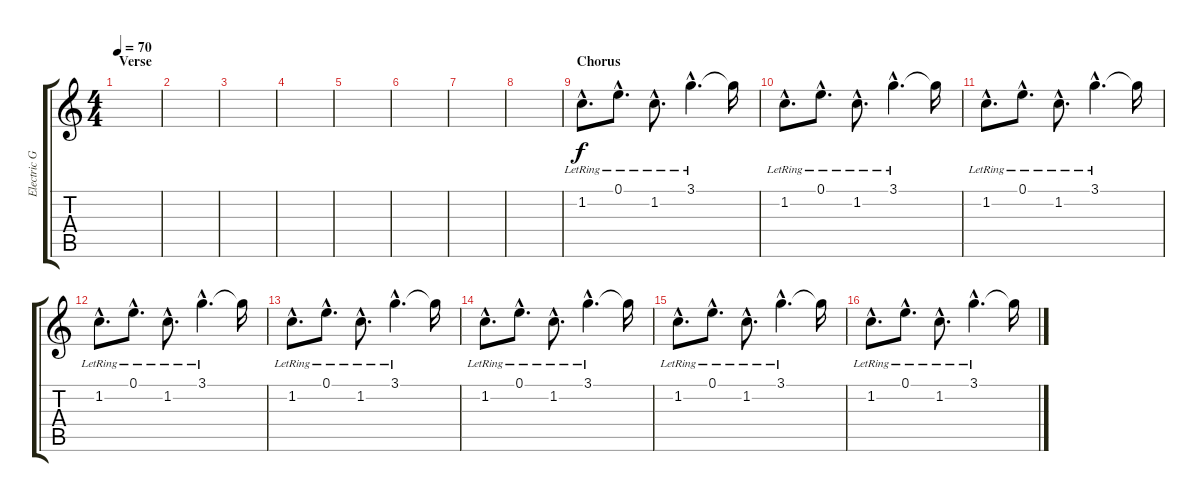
\track ("Electric Guitar" "Electric G") {instrument electricguitarjazz}
\staff {score tabs}
\tuning (E4 B3 G3 D3 A2 E2) {hide}
\ts (4 4)
\section ("" "Verse")
\tempo 70
\clef g2
\ks c
|
|
|
|
|
|
|
|
\section ("" "Chorus")
1.2{hac lr}.8{d} 0.1{hac lr}.8{d} 1.2{hac lr}.8{d} 3.1{hac lr}.4{d} 3.1{t}.16 |
1.2{hac lr}.8{d} 0.1{hac lr}.8{d} 1.2{hac lr}.8{d} 3.1{hac lr}.4{d} 3.1{t}.16 |
1.2{hac lr}.8{d} 0.1{hac lr}.8{d} 1.2{hac lr}.8{d} 3.1{hac lr}.4{d} 3.1{t}.16 |
1.2{hac lr}.8{d} 0.1{hac lr}.8{d} 1.2{hac lr}.8{d} 3.1{hac lr}.4{d} 3.1{t}.16 |
1.2{hac lr}.8{d} 0.1{hac lr}.8{d} 1.2{hac lr}.8{d} 3.1{hac lr}.4{d} 3.1{t}.16 |
1.2{hac lr}.8{d} 0.1{hac lr}.8{d} 1.2{hac lr}.8{d} 3.1{hac lr}.4{d} 3.1{t}.16 |
1.2{hac lr}.8{d} 0.1{hac lr}.8{d} 1.2{hac lr}.8{d} 3.1{hac lr}.4{d} 3.1{t}.16 |
1.2{hac lr}.8{d} 0.1{hac lr}.8{d} 1.2{hac lr}.8{d} 3.1{hac lr}.4{d} 3.1{t}.16
